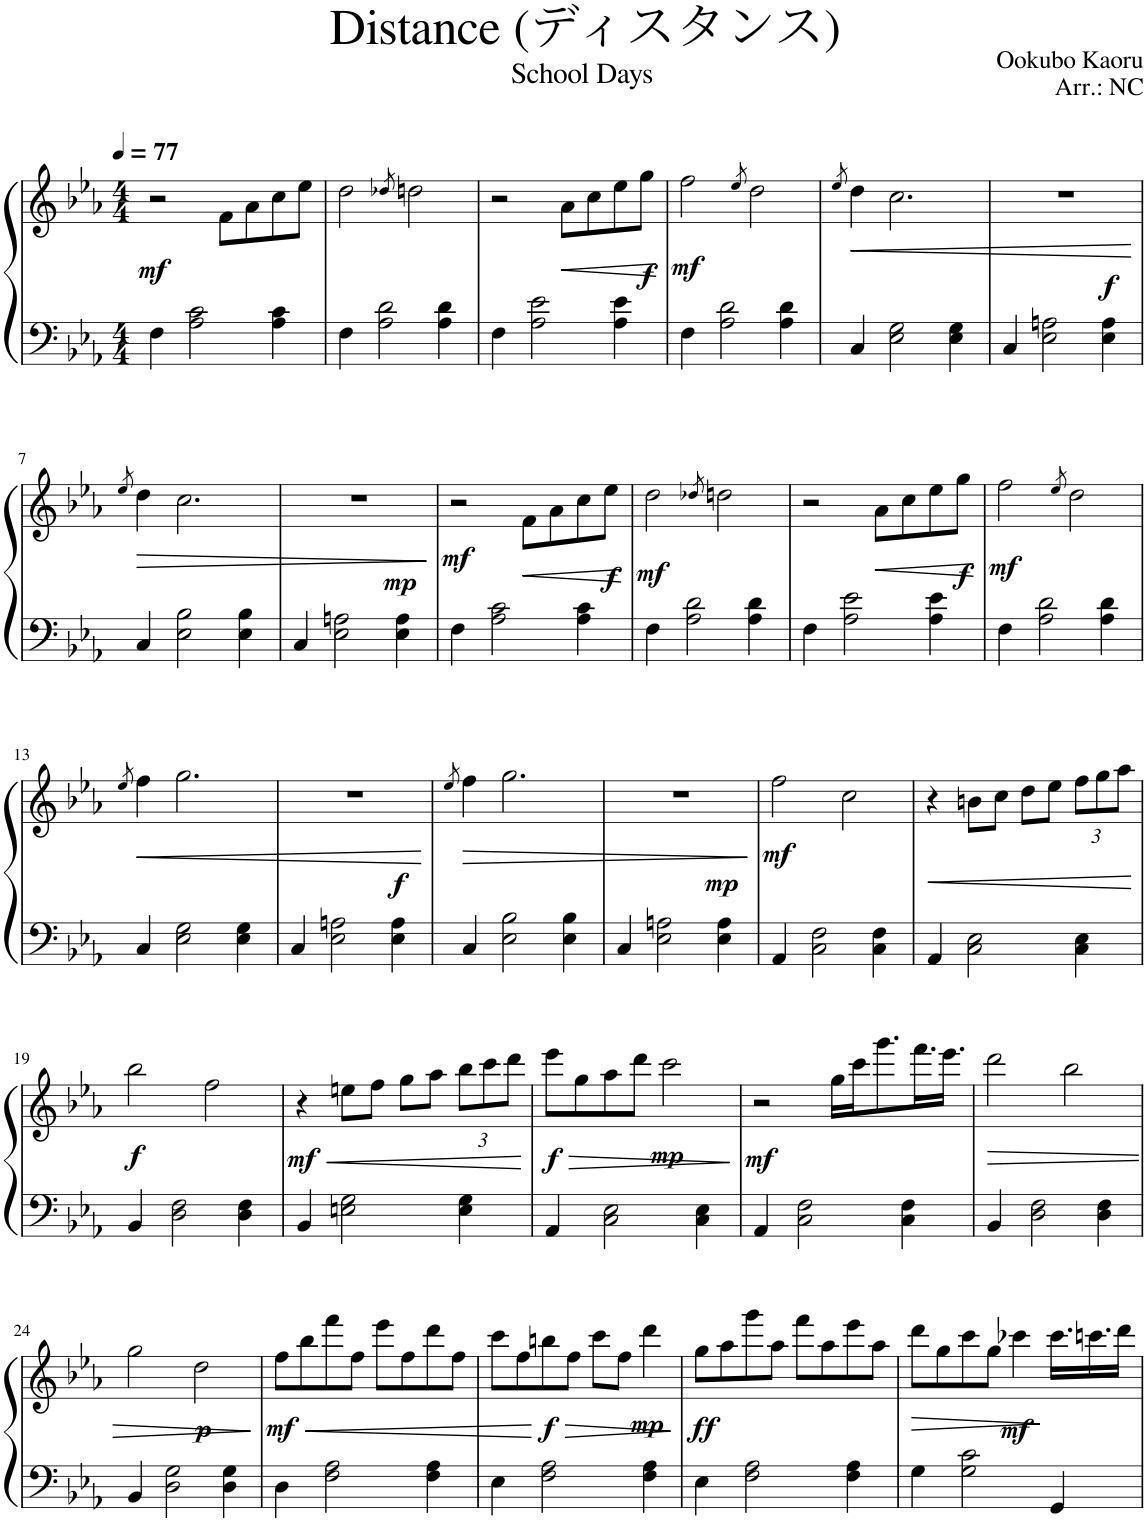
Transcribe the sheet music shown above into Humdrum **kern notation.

**kern	**kern	**dynam
*part1	*part1	*part1
*staff2	*staff1	*staff1/2
*I"Piano	*	*
*I'Pno.	*	*
*clefF4	*clefG2	*
*k[b-e-a-]	*k[b-e-a-]	*
*M4/4	*M4/4	*
*MM77	*MM77	*
=1	=1	=1
!	!	!LO:DY:b
4F\	2r	mf
2A-\ 2c\	.	.
.	8f\L	.
.	8a-\	.
4A-\ 4c\	8cc\	.
.	8ee-\J	.
=2	=2	=2
4F\	2dd\	.
2A-\ 2d\	.	.
.	8qdd-X/	.
.	2ddn\	.
4A-\ 4d\	.	.
=3	=3	=3
4F\	2r	.
2A-\ 2e-\	.	.
!	!	!LO:HP:b
.	8a-\L	<
.	8cc\	.
4A-\ 4e-\	8ee-\	.
!	!	!LO:DY:b
.	8gg\J	f
.	.	[
=4	=4	=4
!	!	!LO:DY:b
4F\	2ff\	mf
2A-\ 2d\	.	.
.	8qee-/	.
.	2dd\	.
4A-\ 4d\	.	.
=5	=5	=5
.	8qee-/	.
4C/	4dd\	.
2E-\ 2G\	2.cc\	.
4E-\ 4G\	.	.
=6	=6	=6
4C/	1r	.
2E-\ 2An\	.	.
!	!	!LO:DY:a=2
4E-\ 4A\	.	f
!!LO:LB:g=z
=7	=7	=7
.	8qee-/	.
4C/	4dd\	.
2E-\ 2B-\	2.cc\	.
4E-\ 4B-\	.	.
=8	=8	=8
4C/	1r	.
2E-\ 2An\	.	.
!	!	!LO:DY:a=2
4E-\ 4A\	.	mp
=9	=9	=9
!	!	!LO:DY:b
4F\	2r	mf
2A-\ 2c\	.	.
!	!	!LO:HP:b
.	8f\L	<
.	8a-\	.
4A-\ 4c\	8cc\	.
!	!	!LO:DY:b
.	8ee-\J	f
.	.	[
=10	=10	=10
!	!	!LO:DY:b
4F\	2dd\	mf
2A-\ 2d\	.	.
.	8qdd-X/	.
.	2ddn\	.
4A-\ 4d\	.	.
=11	=11	=11
4F\	2r	.
2A-\ 2e-\	.	.
!	!	!LO:HP:b
.	8a-\L	<
.	8cc\	.
4A-\ 4e-\	8ee-\	.
!	!	!LO:DY:b
.	8gg\J	f
.	.	[
=12	=12	=12
!	!	!LO:DY:b
4F\	2ff\	mf
2A-\ 2d\	.	.
.	8qee-/	.
.	2dd\	.
4A-\ 4d\	.	.
!!LO:LB:g=z
=13	=13	=13
.	8qee-/	.
4C/	4ff\	.
2E-\ 2G\	2.gg\	.
4E-\ 4G\	.	.
=14	=14	=14
4C/	1r	.
2E-\ 2An\	.	.
!	!	!LO:DY:a=2
4E-\ 4A\	.	f
=15	=15	=15
.	8qee-/	.
4C/	4ff\	.
2E-\ 2B-\	2.gg\	.
4E-\ 4B-\	.	.
=16	=16	=16
4C/	1r	.
2E-\ 2An\	.	.
!	!	!LO:DY:a=2
4E-\ 4A\	.	mp
=17	=17	=17
!	!	!LO:DY:b
4AA-/	2ff\	mf
2C\ 2F\	.	.
.	2cc\	.
4C\ 4F\	.	.
=18	=18	=18
!	!	!LO:HP:b
4AA-/	4r	<
2C\ 2E-\	8bn\L	.
.	8cc\J	.
.	8dd\L	.
.	8ee-\J	.
*	*Xbrackettup	*
4C\ 4E-\	12ff\L	.
.	12gg\	.
.	12aa-\J	.
.	.	[
!!LO:LB:g=z
=19	=19	=19
!	!	!LO:DY:b
4BB-/	2bb-\	f
2D\ 2F\	.	.
.	2ff\	.
4D\ 4F\	.	.
=20	=20	=20
!	!	!LO:HP:b
!	!	!LO:DY:n=1:b
4BB-/	4r	< mf
2En\ 2G\	8een\L	.
.	8ff\J	.
.	8gg\L	.
.	8aa-\J	.
4E\ 4G\	12bb-\L	.
.	12ccc\	.
.	12ddd\J	.
.	.	[
=21	=21	=21
!	!	!LO:HP:b
!	!	!LO:DY:n=1:b
4AA-/	8eee-\L	> f
.	8gg\	.
2C\ 2E-\	8aa-\	.
.	8ddd\J	.
!	!	!LO:DY:n=2:b
.	2ccc\	mp
4C\ 4E-\	.	.
.	.	]
=22	=22	=22
!	!	!LO:DY:b
4AA-/	2r	mf
2C\ 2F\	.	.
.	16gg\LL	.
.	16ccc\J	.
.	8.ggg\	.
4C\ 4F\	.	.
.	16.fff\L	.
.	16.eee-\JJ	.
=23	=23	=23
!	!	!LO:HP:b
4BB-/	2ddd\	>
2D\ 2F\	.	.
.	2bb-\	.
4D\ 4F\	.	.
!!LO:LB:g=z
=24	=24	=24
4BB-/	2gg\	.
2D\ 2G\	.	.
!	!	!LO:DY:b
.	2dd\	p
4D\ 4G\	.	.
.	.	]
=25	=25	=25
!	!	!LO:HP:b
!	!	!LO:DY:n=1:b
4D\	8ff\L	< mf
.	8bb-\	.
2F\ 2A-\	8fff\	.
.	8ff\J	.
.	8eee-\L	.
.	8ff\	.
4F\ 4A-\	8ddd\	.
.	8ff\J	.
=26	=26	=26
4E-\	8ccc\L	.
.	8ff\	.
!	!	!LO:HP:n=1:b
!	!	!LO:DY:n=1:b
2F\ 2A-\	8bbn\	[ > f
.	8ff\J	.
.	8ccc\L	.
.	8ff\J	.
!	!	!LO:DY:n=2:b
4F\ 4A-\	4ddd\	mp
.	.	]
=27	=27	=27
!	!	!LO:DY:b
4E-\	8gg\L	ff
.	8aa-\	.
2F\ 2A-\	8ggg\	.
.	8aa-\J	.
.	8fff\L	.
.	8aa-\	.
4F\ 4A-\	8eee-\	.
.	8aa-\J	.
=28	=28	=28
!	!	!LO:HP:b
4G\	8ddd\L	>
.	8gg\	.
2G\ 2c\	8ccc\	.
.	8gg\J	.
!	!	!LO:DY:b
.	4ccc-X\	mf
4GG/	16.ccc-\LL	]
.	16.cccn\	.
.	16ddd\JJ	.
=	=	=
*-	*-	*-
